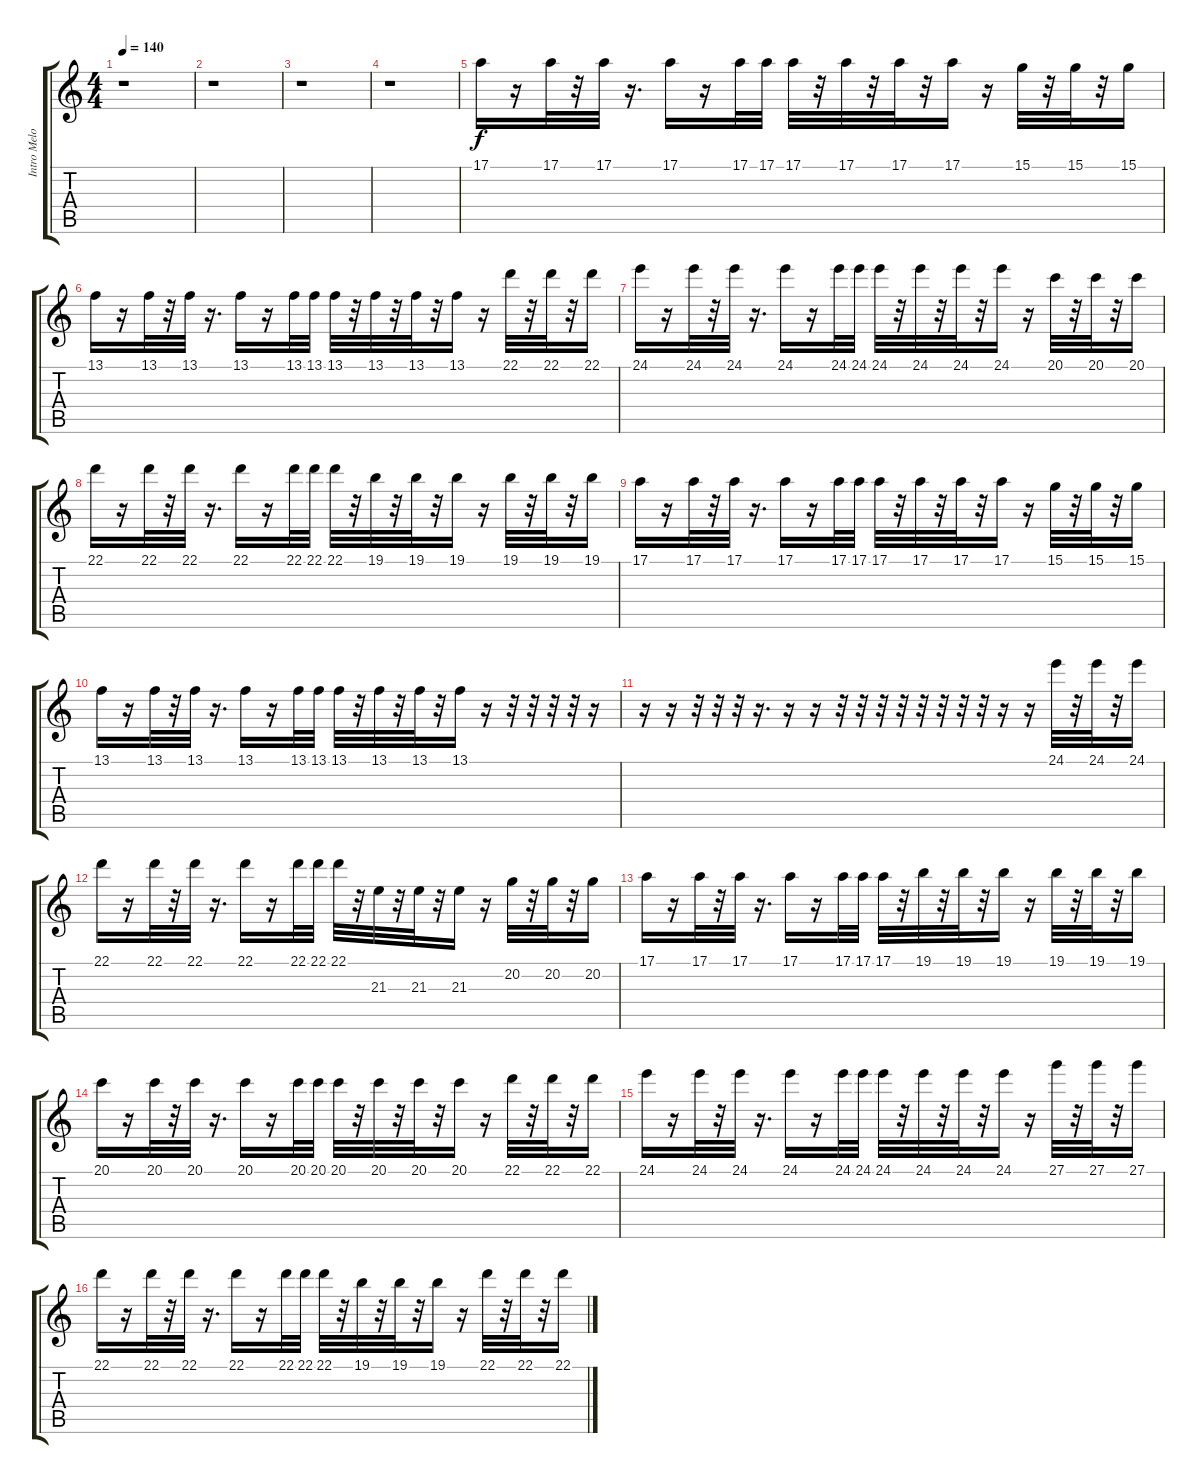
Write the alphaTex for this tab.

\track ("Intro Melody" "Intro Melo") {instrument acousticgrandpiano}
\staff {score tabs}
\tuning (E4 B3 G3 D3 A2 E2) {hide}
\ts (4 4)
\tempo 140
\clef g2
\ks c
r.1{dy f} |
r.1 |
r.1 |
r.1 |
17.1.16 r.16 17.1.32 r.32 17.1.32 r.16{d} 17.1.16 r.16 17.1.32 17.1.32 17.1.32 r.32 17.1.32 r.32 17.1.32 r.32 17.1.16 r.16 15.1.32 r.32 15.1.32 r.32 15.1.16 |
13.1.16 r.16 13.1.32 r.32 13.1.32 r.16{d} 13.1.16 r.16 13.1.32 13.1.32 13.1.32 r.32 13.1.32 r.32 13.1.32 r.32 13.1.16 r.16 22.1.32 r.32 22.1.32 r.32 22.1.16 |
24.1.16 r.16 24.1.32 r.32 24.1.32 r.16{d} 24.1.16 r.16 24.1.32 24.1.32 24.1.32 r.32 24.1.32 r.32 24.1.32 r.32 24.1.16 r.16 20.1.32 r.32 20.1.32 r.32 20.1.16 |
22.1.16 r.16 22.1.32 r.32 22.1.32 r.16{d} 22.1.16 r.16 22.1.32 22.1.32 22.1.32 r.32 19.1.32 r.32 19.1.32 r.32 19.1.16 r.16 19.1.32 r.32 19.1.32 r.32 19.1.16 |
17.1.16 r.16 17.1.32 r.32 17.1.32 r.16{d} 17.1.16 r.16 17.1.32 17.1.32 17.1.32 r.32 17.1.32 r.32 17.1.32 r.32 17.1.16 r.16 15.1.32 r.32 15.1.32 r.32 15.1.16 |
13.1.16 r.16 13.1.32 r.32 13.1.32 r.16{d} 13.1.16 r.16 13.1.32 13.1.32 13.1.32 r.32 13.1.32 r.32 13.1.32 r.32 13.1.16 r.16 r.32 r.32 r.32 r.32 r.16 |
r.16 r.16 r.32 r.32 r.32 r.16{d} r.16 r.16 r.32 r.32 r.32 r.32 r.32 r.32 r.32 r.32 r.16 r.16 24.1.32 r.32 24.1.32 r.32 24.1.16 |
22.1.16 r.16 22.1.32 r.32 22.1.32 r.16{d} 22.1.16 r.16 22.1.32 22.1.32 22.1.32 r.32 21.3.32 r.32 21.3.32 r.32 21.3.16 r.16 20.2.32 r.32 20.2.32 r.32 20.2.16 |
17.1.16 r.16 17.1.32 r.32 17.1.32 r.16{d} 17.1.16 r.16 17.1.32 17.1.32 17.1.32 r.32 19.1.32 r.32 19.1.32 r.32 19.1.16 r.16 19.1.32 r.32 19.1.32 r.32 19.1.16 |
20.1.16 r.16 20.1.32 r.32 20.1.32 r.16{d} 20.1.16 r.16 20.1.32 20.1.32 20.1.32 r.32 20.1.32 r.32 20.1.32 r.32 20.1.16 r.16 22.1.32 r.32 22.1.32 r.32 22.1.16 |
24.1.16 r.16 24.1.32 r.32 24.1.32 r.16{d} 24.1.16 r.16 24.1.32 24.1.32 24.1.32 r.32 24.1.32 r.32 24.1.32 r.32 24.1.16 r.16 27.1.32 r.32 27.1.32 r.32 27.1.16 |
22.1.16 r.16 22.1.32 r.32 22.1.32 r.16{d} 22.1.16 r.16 22.1.32 22.1.32 22.1.32 r.32 19.1.32 r.32 19.1.32 r.32 19.1.16 r.16 22.1.32 r.32 22.1.32 r.32 22.1.16
